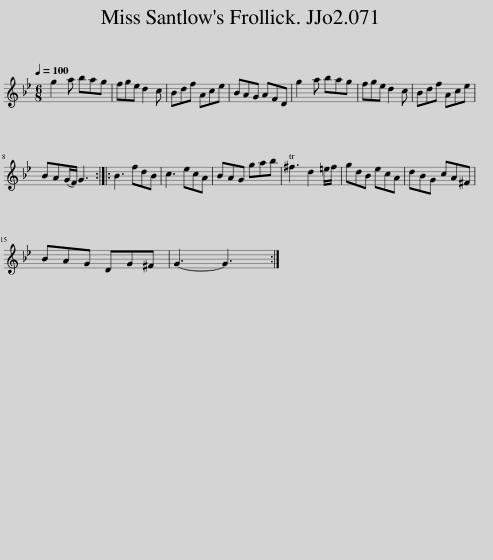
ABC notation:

X:1
L:1/8
Q:1/4=100
M:6/8
I:linebreak $
K:Gmin
V:1 treble
V:1
 g2 a bag | fge d2 c | Bdf Ace | BAG AFD | g2 a bag | %5
 fge d2 c | Bdf Ace |$ BA(G/F/) G3 :: B3 fdB | c3 ecA | %10
 BAG gab | ^f3 d2 =e/f/ | gdB ecA | dBG cA^F |$ BAG DG^F | %15
 G3- G3 :| %16
